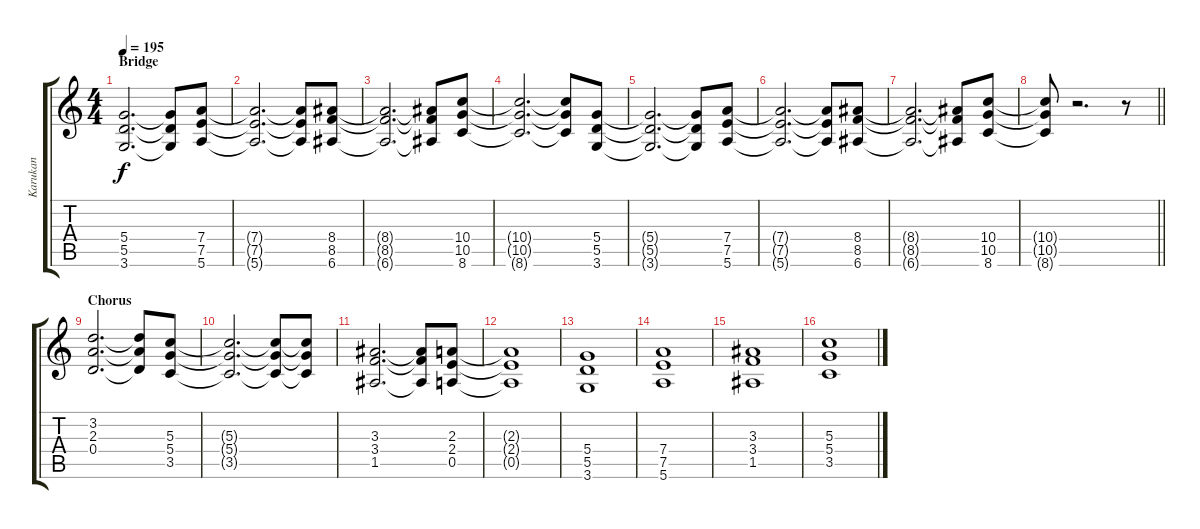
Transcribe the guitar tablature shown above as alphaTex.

\track ("Karukan" "Karukan") {instrument distortionguitar}
\staff {score tabs}
\tuning (E4 B3 G3 D3 A2 E2) {hide}
\ts (4 4)
\section ("" "Bridge")
\tempo 195
\clef g2
\ks c
(5.4{t} 5.5{t} 3.6{t}).2{d dy f} (5.4{t} 5.5{t} 3.6{t}).8 (7.4 7.5 5.6).8 |
(7.4{t} 7.5{t} 5.6{t}).2{d} (7.4{t} 7.5{t} 5.6{t}).8 (8.4 8.5 6.6).8 |
(8.4{t} 8.5{t} 6.6{t}).2{d} (8.4{t} 8.5{t} 6.6{t}).8 (10.4 10.5 8.6).8 |
(10.4{t} 10.5{t} 8.6{t}).2{d} (10.4{t} 10.5{t} 8.6{t}).8 (5.4 5.5 3.6).8 |
(5.4{t} 5.5{t} 3.6{t}).2{d} (5.4{t} 5.5{t} 3.6{t}).8 (7.4 7.5 5.6).8 |
(7.4{t} 7.5{t} 5.6{t}).2{d} (7.4{t} 7.5{t} 5.6{t}).8 (8.4 8.5 6.6).8 |
(8.4{t} 8.5{t} 6.6{t}).2{d} (8.4{t} 8.5{t} 6.6{t}).8 (10.4 10.5 8.6).8 |
\barLineRight lightlight
(10.4{t} 10.5{t} 8.6{t}).8 r.2{d} r.8 |
\section ("" "Chorus")
(3.2 2.3 0.4).2{d} (3.2{t} 2.3{t} 0.4{t}).8 (5.3 5.4 3.5).8 |
(5.3{t} 5.4{t} 3.5{t}).2{d} (5.3{t} 5.4{t} 3.5{t}).8 (5.3{t} 5.4{t} 3.5{t}).8 |
(3.3 3.4 1.5).2{d} (3.3{t} 3.4{t} 1.5{t}).8 (2.3 2.4 0.5).8 |
(2.3{t} 2.4{t} 0.5{t}).1 |
(5.4 5.5 3.6).1 |
(7.4 7.5 5.6).1 |
(3.3 3.4 1.5).1 |
(5.3 5.4 3.5).1
